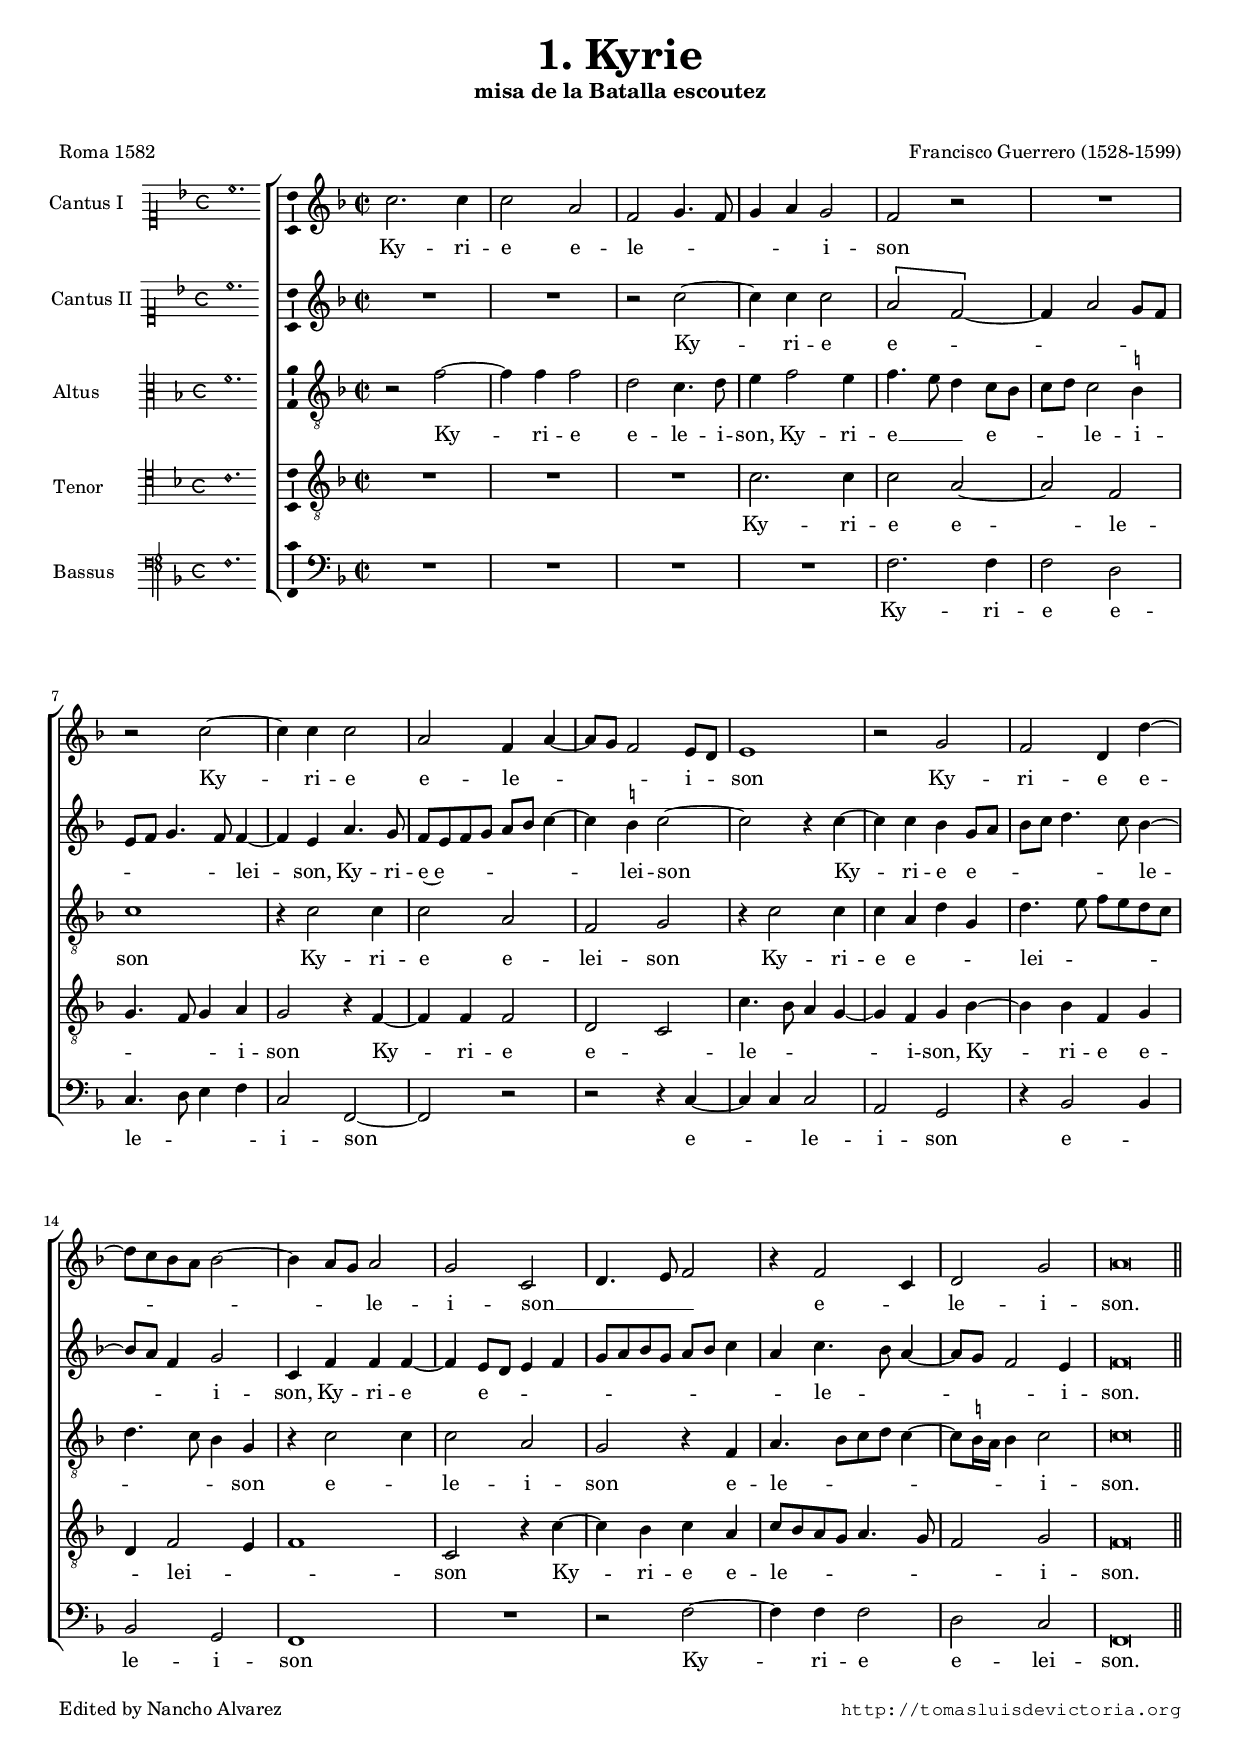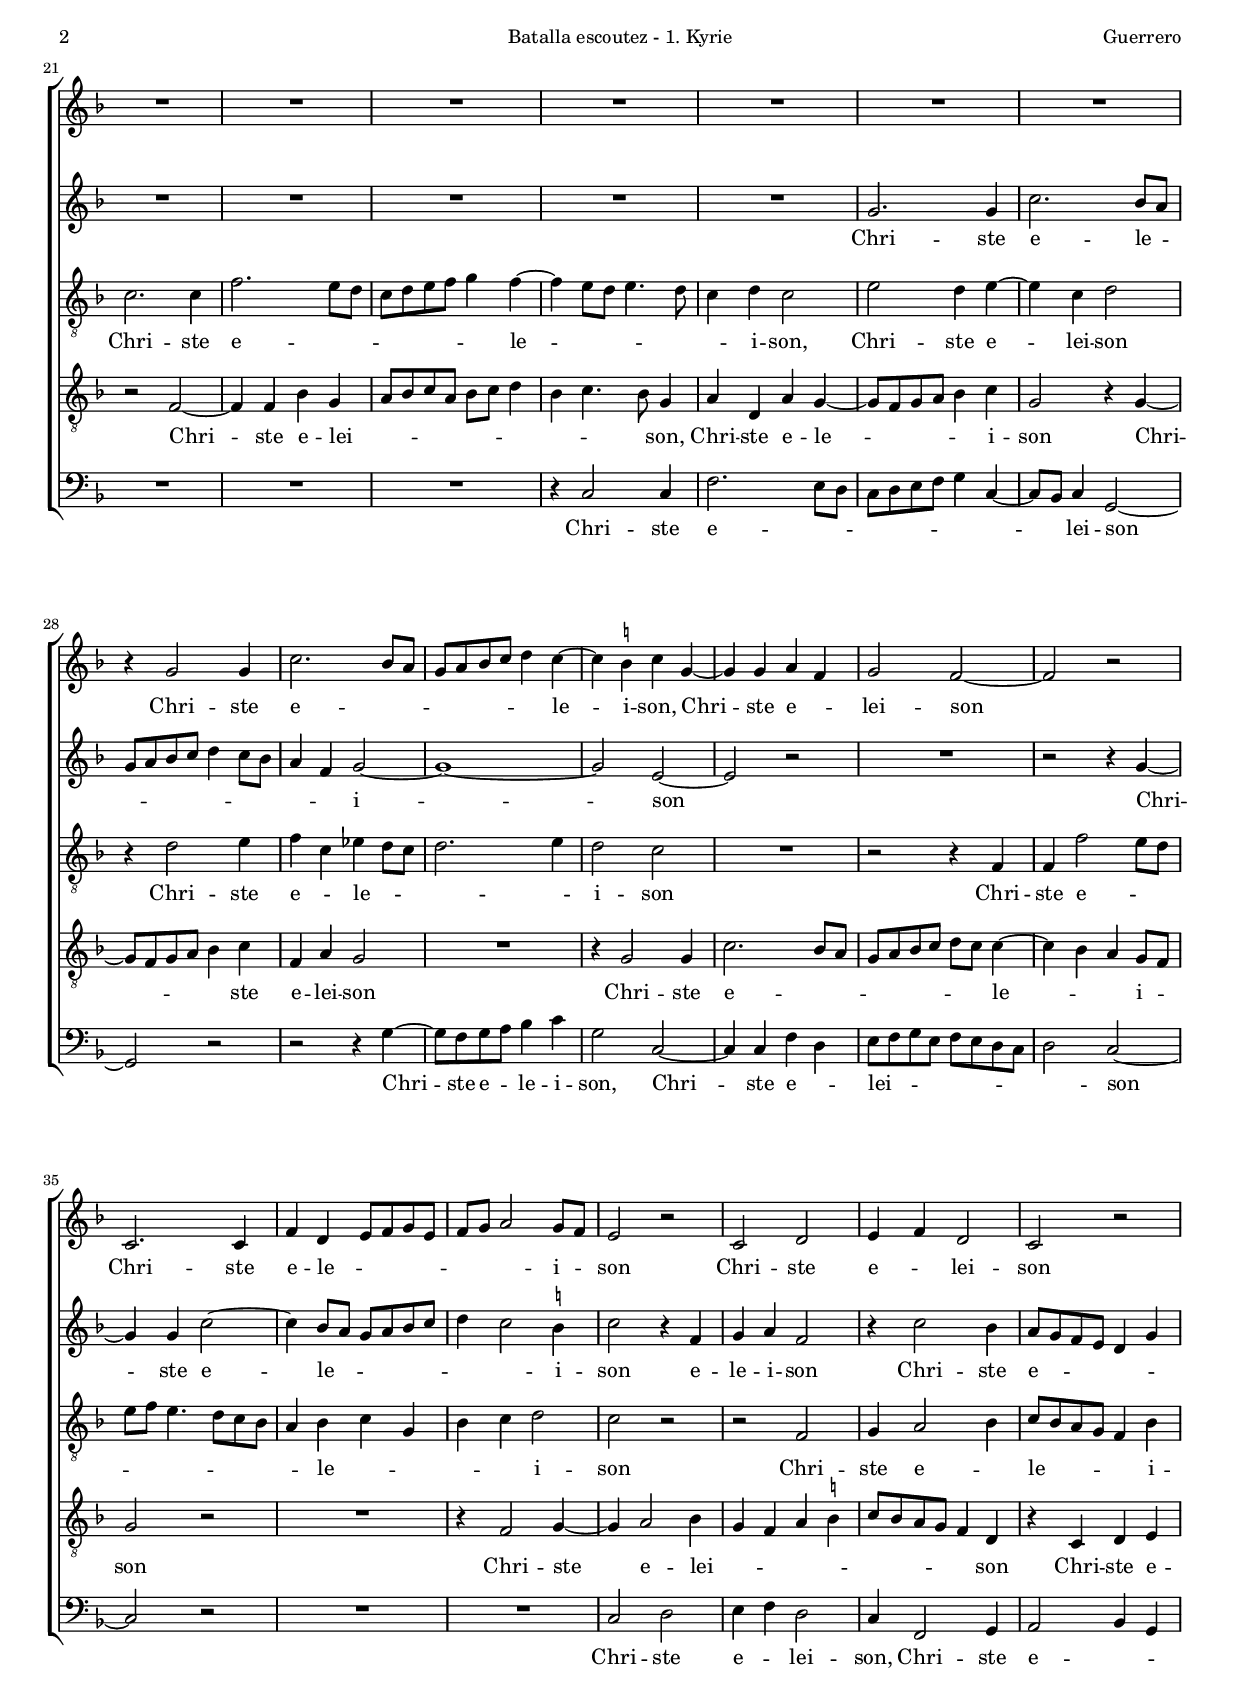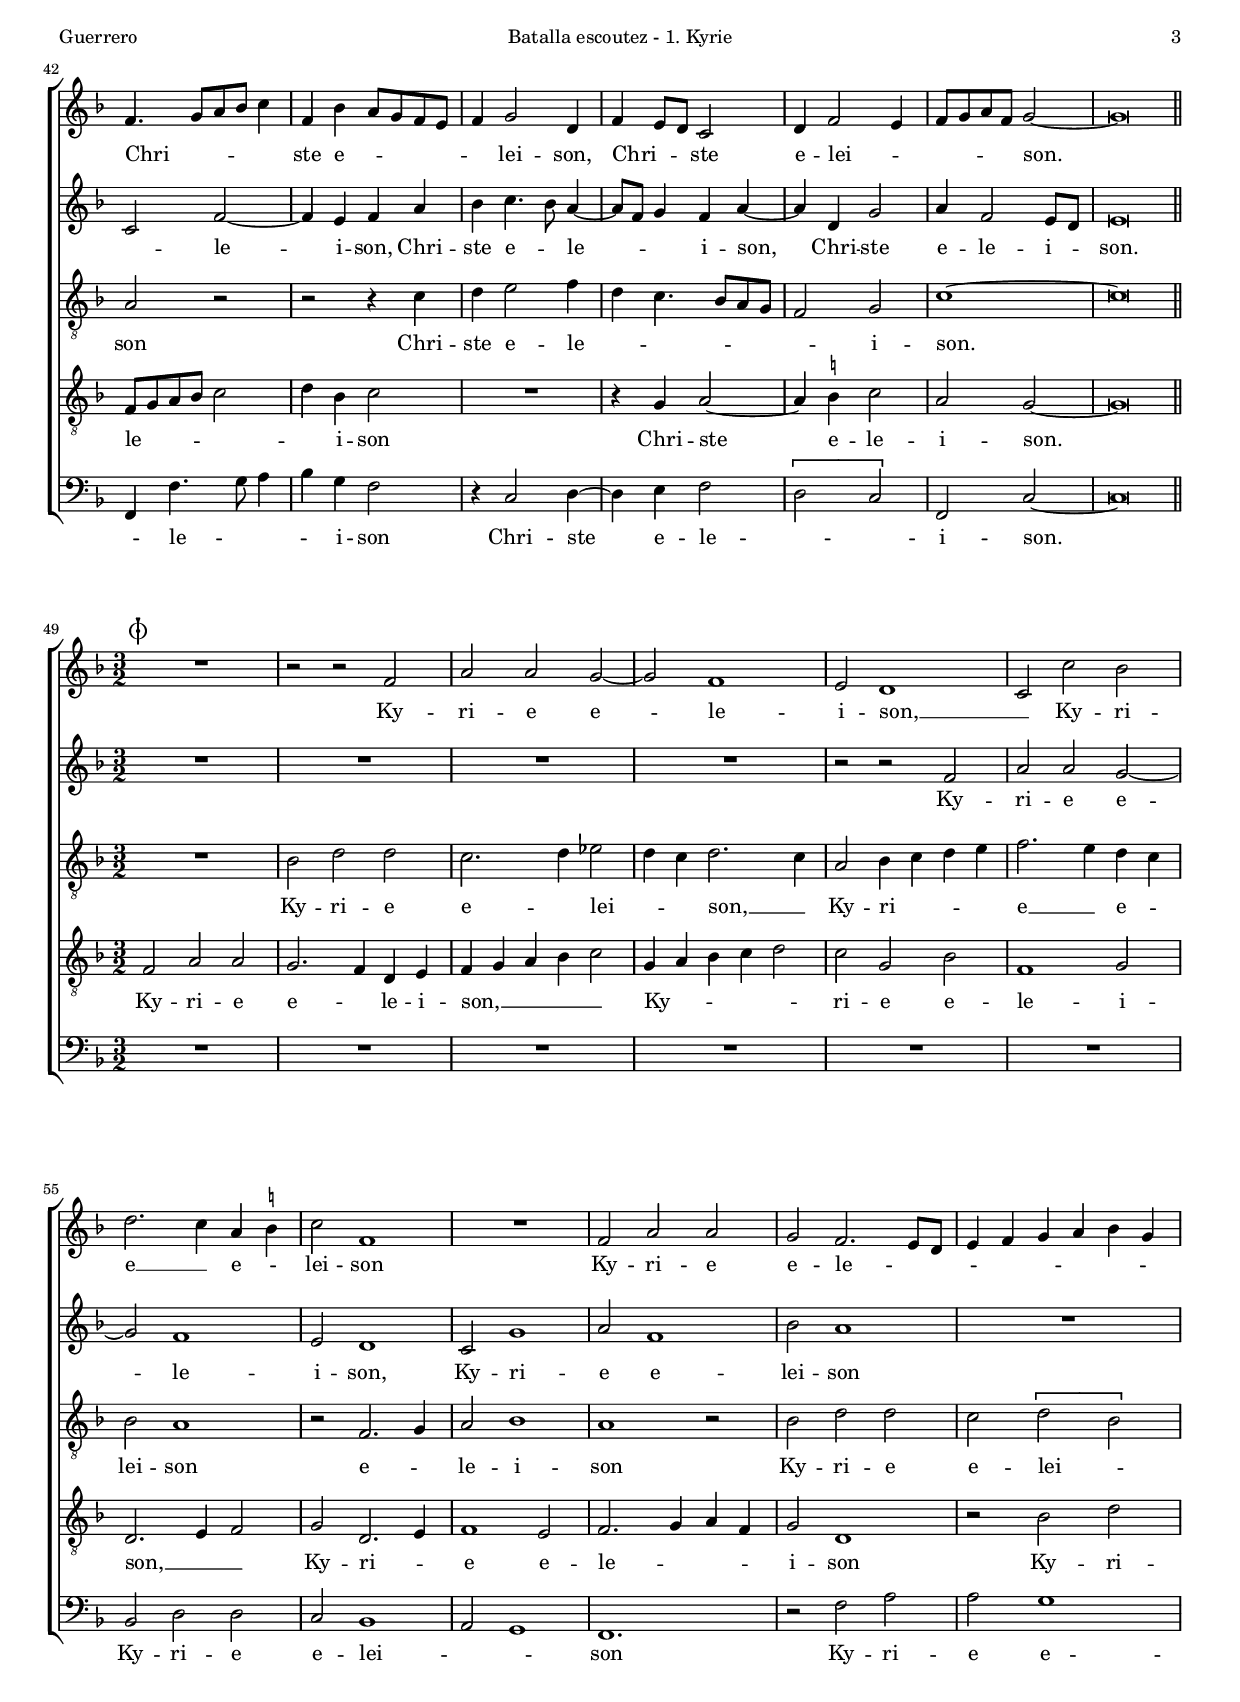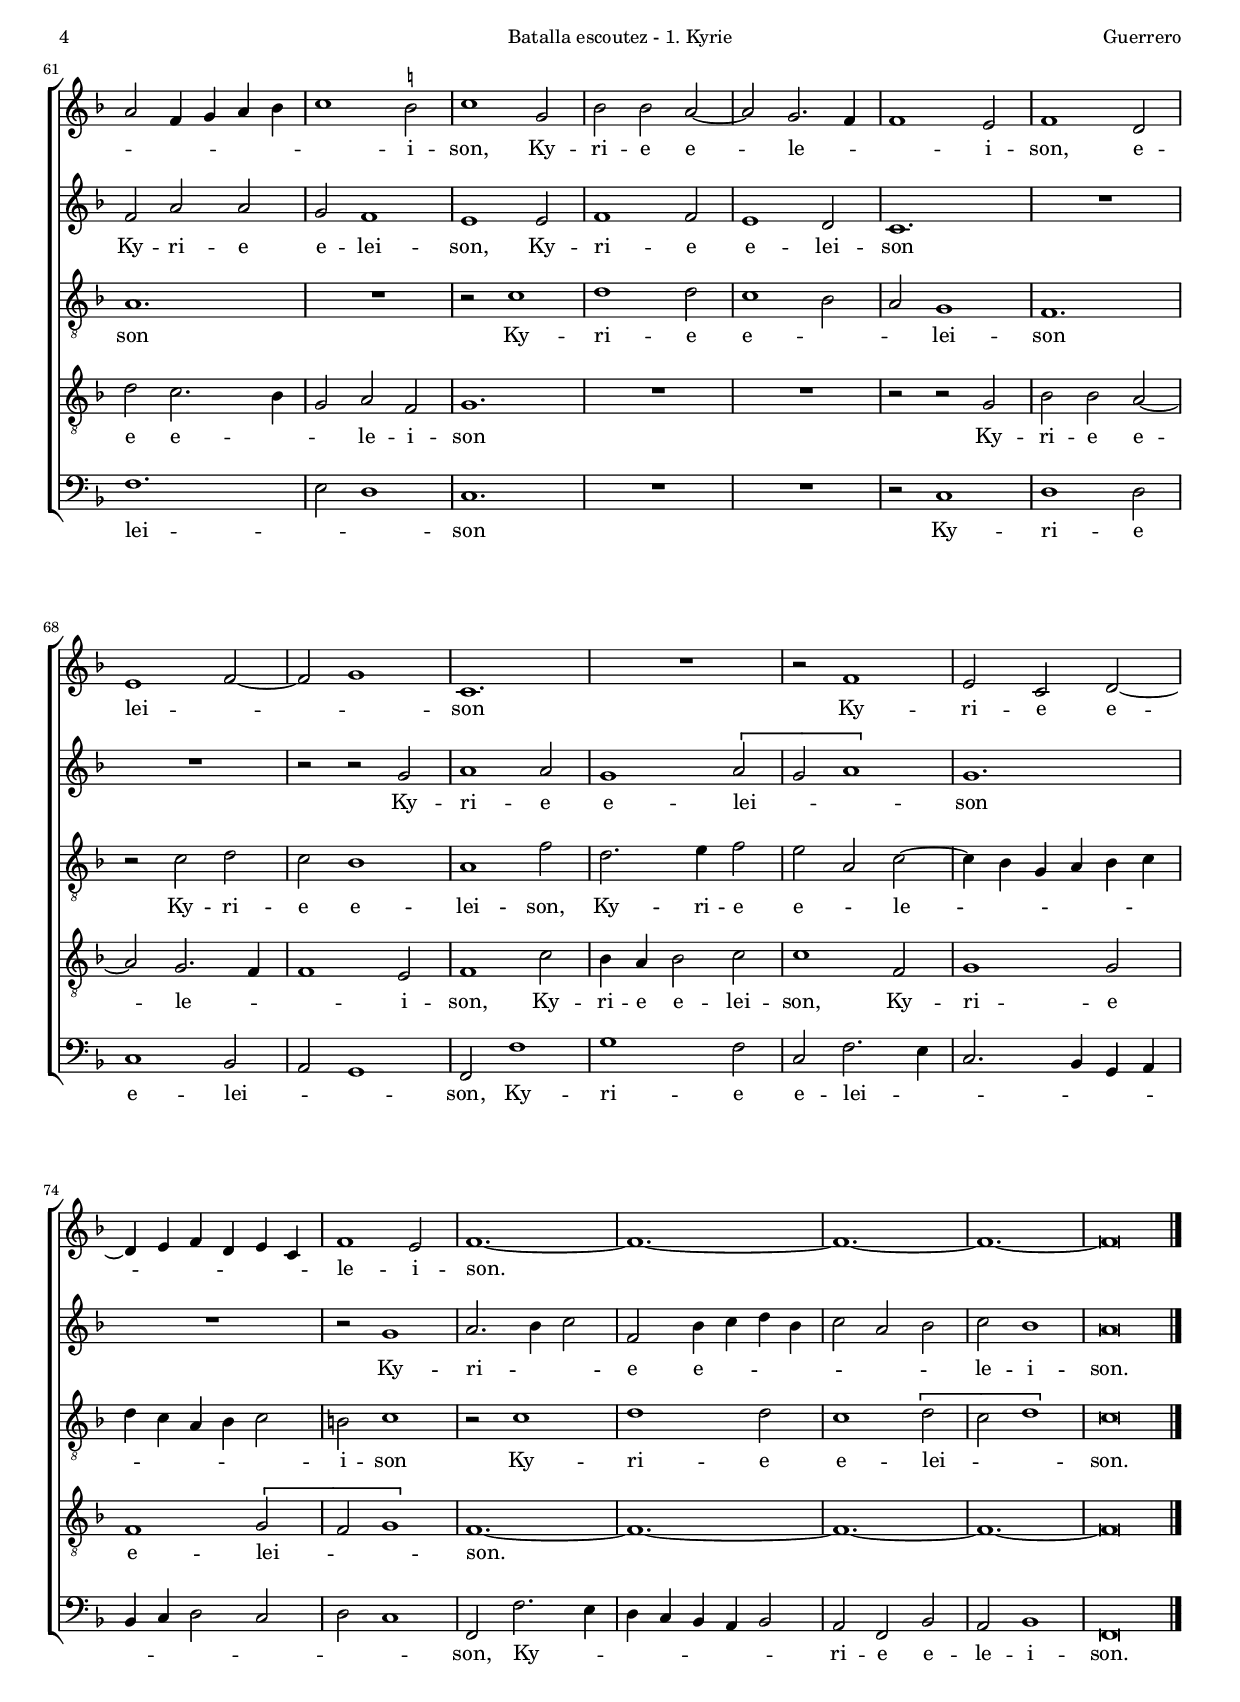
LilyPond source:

\version "2.18.0"

#(set-default-paper-size "a4")
#(set-global-staff-size 16.3)
#(ly:set-option 'point-and-click #f)
%mobile -s15.0 -i3.5

ss=\once \set suggestAccidentals = ##t
incipitwidth=20
htitle="Batalla escoutez - 1. Kyrie"
hcomposer="Guerrero"

\header {
	title=\markup{\fontsize #3 "1. Kyrie" }
	subtitle="misa de la Batalla escoutez"
        subsubtitle=\markup{\null \vspace #1 }
	composer="Francisco Guerrero (1528-1599)"
        pdfauthor=\composer
        poet="Roma 1582"
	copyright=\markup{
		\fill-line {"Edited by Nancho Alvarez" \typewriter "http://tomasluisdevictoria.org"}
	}
%	tagline=""
}

global={\key f \major \time 2/2 \skip 1*20 \bar "||" \break
				\skip 1*28 \bar "||" \break
				\time 3/2 \skip 1*3/2*32 \bar "|." }


cantus={
	c''2. c''4 |
	c''2 a' |
	f' g'4. f'8 |
	g'4 a' g'2 |
%5
	f' r |
	R1*4/4 |
	r2 c'' ~ |
	c''4 c'' c''2 |
	a' f'4 a' ~ |
%10
	a'8 g' f'2 e'8 d' |
	e'1 |
	r2 g' |
	f' d'4 d'' ~ |
	d''8 c'' bes' a' bes'2 ~ |
%15
	bes'4 a'8 g' a'2 |
	g' c' |
	d'4. e'8 f'2 |
	r4 f'2 c'4 |
	d'2 g' |
%20
	a'\breve*1/2 |
	R1*4/4 |
	R1*4/4 |
	R1*4/4 |
	R1*4/4 |
%25
	R1*4/4 |
	R1*4/4 |
	R1*4/4 |
	r4 g'2 g'4 |
	c''2. bes'8 a' |
%30
	g' a' bes' c'' d''4 c'' ~ |
	c'' \ss b' c'' g' ~ |
	g' g' a' f' |
	g'2 f' ~ |
	f' r |
%35
	c'2. c'4 |
	f' d' e'8 f' g' e' |
	f' g' a'2 g'8 f' |
	e'2 r |
	c' d' |
%40
	e'4 f' d'2 |
	c' r |
	f'4. g'8[ a' bes'] c''4 |
	f' bes' a'8 g' f' e' |
	f'4 g'2 d'4 |
%45
	f' e'8 d' c'2 |
	d'4 f'2 e'4 |
	f'8 g' a' f' g'2 ~ |
	g'\breve*1/2 |
	\override Score.TimeSignature.break-visibility = ##(#f #t #t)
	\mark \markup {\hspace #3 \musicglyph #"timesig.mensural98" }
	\time 3/2 R1*3/2 |
%50
	r2 r f' |
	a' a' g' ~ |
	g' f'1 |
	e'2 d'1 |
	c'2 c'' bes' |
%55
	d''2. c''4 a' \ss b' |
	c''2 f'1 |
	R1*3/2 |
	f'2 a' a' |
	g' f'2. e'8 d' |
%60
	e'4 f' g' a' bes' g' |
	a'2 f'4 g' a' bes' |
	c''1 \ss b'2 |
	c''1 g'2 |
	bes' bes' a' ~ |
%65
	a' g'2. f'4 |
	f'1 e'2 |
	f'1 d'2 |
	e'1 f'2 ~ |
	f' g'1 |
%70
	c'1. |
	R1*3/2 |
	r2 f'1 |
	e'2 c' d' ~ |
	d'4 e' f' d' e' c' |
%75
	f'1 e'2 |
	f'1. ~ |
	f' ~ |
	f' ~ |
	f' ~ |
%80
	f'\breve*3/4
}

cantusdos={
	R1*4/4 |
	R1*4/4 |
	r2 c'' ~ |
	c''4 c'' c''2 |
%5
	\[a' f' ~ \] |
	f'4 a'2 g'8 f' |
	e' f' g'4. f'8 f'4 ~ |
	f' e' a'4. g'8 |
	f' e' f' g' a' bes' c''4 ~ |
%10
	c'' \ss b' c''2 ~ |
	c'' r4 c'' ~ |
	c'' c'' bes' g'8 a' |
	bes' c'' d''4. c''8 bes'4 ~ |
	bes'8 a' f'4 g'2 |
%15
	c'4 f' f' f' ~ |
	f' e'8 d' e'4 f' |
	g'8 a' bes' g' a' bes' c''4 |
	a' c''4. bes'8 a'4 ~ |
	a'8 g' f'2 e'4 |
%20
	f'\breve*1/2 |
	R1*4/4 |
	R1*4/4 |
	R1*4/4 |
	R1*4/4 |
%25
	R1*4/4 |
	g'2. g'4 |
	c''2. bes'8 a' |
	g' a' bes' c'' d''4 c''8 bes' |
	a'4 f' g'2 ~ |
%30
	g'1 ~ |
	g'2 e' ~ |
	e' r |
	R1*4/4 |
	r2 r4 g' ~ |
%35
	g' g' c''2 ~ |
	c''4 bes'8 a' g' a' bes' c'' |
	d''4 c''2 \ss b'4 |
	c''2 r4 f' |
	g' a' f'2 |
%40
	r4 c''2 bes'4 |
	a'8 g' f' e' d'4 g' |
	c'2 f' ~ |
	f'4 e' f' a' |
	bes' c''4. bes'8 a'4 ~ |
%45
	a'8 f' g'4 f' a' ~ |
	a' d' g'2 |
	a'4 f'2 e'8 d' |
	e'\breve*1/2 |
	\time 3/2 R1*3/2 |
%50
	R1*3/2 |
	R1*3/2 |
	R1*3/2 |
	r2 r f' |
	a' a' g' ~ |
%55
	g' f'1 |
	e'2 d'1 |
	c'2 g'1 |
	a'2 f'1 |
	bes'2 a'1 |
%60
	R1*3/2 |
	f'2 a' a' |
	g' f'1 |
	e' e'2 |
	f'1 f'2 |
%65
	e'1 d'2 |
	c'1. |
	R1*3/2 |
	R1*3/2 |
	r2 r g' |
%70
	a'1 a'2 |
	g'1 \[a'2 |
	g' a'1\] |
	g'1. |
	R1*3/2 |
%75
	r2 g'1 |
	a'2. bes'4 c''2 |
	f' bes'4 c'' d'' bes' |
	c''2 a' bes' |
	c'' bes'1 |
%80
	a'\breve*3/4 
}

altus={
	r2 f' ~ |
	f'4 f' f'2 |
	d' c'4. d'8 |
	e'4 f'2 e'4 |
%5
	f'4. e'8 d'4 c'8 bes |
	c' d' c'2 \ss b4 |
	c'1 |
	r4 c'2 c'4 |
	c'2 a |
%10
	f g |
	r4 c'2 c'4 |
	c' a d' g |
	d'4. e'8 f' e' d' c' |
	d'4. c'8 bes4 g |
%15
	r c'2 c'4 |
	c'2 a |
	g r4 f |
	a4. bes8[ c' d'] c'4 ~ |
	c'8 \ss b16 a b4 c'2 |
%20
	c'\breve*1/2 |
	c'2. c'4 |
	f'2. e'8 d' |
	c' d' e' f' g'4 f' ~ |
	f' e'8 d' e'4. d'8 |
%25
	c'4 d' c'2 |
	e' d'4 e' ~ |
	e' c' d'2 |
	r4 d'2 e'4 |
	f' c' ees' d'8 c' |
%30
	d'2. e'4 |
	d'2 c' |
	R1*4/4 |
	r2 r4 f |
	f f'2 e'8 d' |
%35
	e' f' e'4. d'8 c' bes |
	a4 bes c' g |
	bes c' d'2 |
	c' r |
	r f |
%40
	g4 a2 bes4 |
	c'8 bes a g f4 bes |
	a2 r |
	r r4 c' |
	d' e'2 f'4 |
%45
	d' c'4. bes8 a g |
	f2 g |
	c'1 ~ |
	c'\breve*1/2 |
	\time 3/2 R1*3/2 |
%50
	bes2 d' d' |
	c'2. d'4 ees'2 |
	d'4 c' d'2. c'4 |
	a2 bes4 c' d' e' |
	f'2. e'4 d' c' |
%55
	bes2 a1 |
	r2 f2. g4 |
	a2 bes1 |
	a r2 |
	bes d' d' |
%60
	c' \[d' bes\] |
	a1. |
	R1*3/2 |
	r2 c'1 |
	d' d'2 |
%65
	c'1 bes2 |
	a g1 |
	f1. |
	r2 c' d' |
	c' bes1 |
%70
	a f'2 |
	d'2. e'4 f'2 |
	e' a c' ~ |
	c'4 bes g a bes c' |
	d' c' a bes c'2 |
%75
	b c'1 |
	r2 c'1 |
	d' d'2 |
	c'1 \[d'2 |
	c' d'1\] |
%80
	c'\breve*3/4
}

tenor={
	R1*4/4 |
	R1*4/4 |
	R1*4/4 |
	c'2. c'4 |
%5
	c'2 a ~ |
	a f |
	g4. f8 g4 a |
	g2 r4 f ~ |
	f f f2 |
%10
	d c |
	c'4. bes8 a4 g ~ |
	g f g bes ~ |
	bes bes f g |
	d f2 e4 |
%15
	f1 |
	c2 r4 c' ~ |
	c' bes c' a |
	c'8 bes a g a4. g8 |
	f2 g |
%20
	f\breve*1/2 |
	r2 f ~ |
	f4 f bes g |
	a8 bes c' a bes c' d'4 |
	bes c'4. bes8 g4 |
%25
	a d a g ~ |
	g8 f g a bes4 c' |
	g2 r4 g ~ |
	g8 f g a bes4 c' |
	f a g2 |
%30
	R1*4/4 |
	r4 g2 g4 |
	c'2. bes8 a |
	g a bes c' d' c' c'4 ~ |
	c' bes a g8 f |
%35
	g2 r |
	R1*4/4 |
	r4 f2 g4 ~ |
	g a2 bes4 |
	g f a \ss b |
%40
	c'8 bes a g f4 d |
	r c d e |
	f8 g a bes c'2 |
	d'4 bes c'2 |
	R1*4/4 |
%45
	r4 g a2 ~ |
	a4 \ss b c'2 |
	a g ~ |
	g\breve*1/2 |
	\time 3/2 f2 a a |
%50
	g2. f4 d e |
	f g a bes c'2 |
	g4 a bes c' d'2 |
	c' g bes |
	f1 g2 |
%55
	d2. e4 f2 |
	g d2. e4 |
	f1 e2 |
	f2. g4 a f |
	g2 d1 |
%60
	r2 bes d' |
	d' c'2. bes4 |
	g2 a f |
	g1. |
	R1*3/2 |
%65
	R1*3/2 |
	r2 r g |
	bes bes a ~ |
	a g2. f4 |
	f1 e2 |
%70
	f1 c'2 |
	bes4 a bes2 c' |
	c'1 f2 |
	g1 g2 |
	f1 \[g2 |
%75
	f g1\] |
	f1. ~ |
	f ~ |
	f ~ |
	f ~ |
%80
	f\breve*3/4 
}

bassus={
	R1*4/4 |
	R1*4/4 |
	R1*4/4 |
	R1*4/4 |
%5
	f2. f4 |
	f2 d |
	c4. d8 e4 f |
	c2 f, ~ |
	f, r |
%10
	r r4 c ~ |
	c c c2 |
	a, g, |
	r4 bes,2 bes,4 |
	bes,2 g, |
%15
	f,1 |
	R1*4/4 |
	r2 f ~ |
	f4 f f2 |
	d c |
%20
	f,\breve*1/2 |
	R1*4/4 |
	R1*4/4 |
	R1*4/4 |
	r4 c2 c4 |
%25
	f2. e8 d |
	c d e f g4 c ~ |
	c8 bes, c4 g,2 ~ |
	g, r |
	r r4 g ~ |
%30
	g8 f g a bes4 c' |
	g2 c ~ |
	c4 c f d |
	e8 f g e f e d c |
	d2 c ~ |
%35
	c r |
	R1*4/4 |
	R1*4/4 |
	c2 d |
	e4 f d2 |
%40
	c4 f,2 g,4 |
	a,2 bes,4 g, |
	f, f4. g8 a4 |
	bes g f2 |
	r4 c2 d4 ~ |
%45
	d e f2 |
	\[d c\] |
	f, c ~ |
	c\breve*1/2 |
	\time 3/2 R1*3/2 |
%50
	R1*3/2 |
	R1*3/2 |
	R1*3/2 |
	R1*3/2 |
	R1*3/2 |
%55
	bes,2 d d |
	c bes,1 |
	a,2 g,1 |
	f,1. |
	r2 f a |
%60
	a g1 |
	f1. |
	e2 d1 |
	c1. |
	R1*3/2 |
%65
	R1*3/2 |
	r2 c1 |
	d d2 |
	c1 bes,2 |
	a, g,1 |
%70
	f,2 f1 |
	g f2 |
	c f2. e4 |
	c2. bes,4 g, a, |
	bes, c d2 c |
%75
	d c1 |
	f,2 f2. e4 |
	d c bes, a, bes,2 |
	a, f, bes, |
	a, bes,1 |
%80
	f,\breve*3/4
}


textocantus=\lyricmode{
Ky -- ri -- e e -- le -- _ _ _ _ i -- son
Ky -- _ ri -- e e -- le -- _ _ _ _ i -- _ son
Ky -- ri -- e e -- _ _ _ _ _ _ _ _ le -- i -- son __ _ _ _ 
e -- _ le -- i -- son.
Chri -- ste e -- _ _ _ _ _ _ _ le -- _ i -- son,
Chri -- _ ste e -- _ lei -- son _
Chri -- ste e -- le -- _ _ _ _ _ _ _ i -- _ son
Chri -- ste e -- _ lei -- son
Chri -- _ _ _ _ ste e -- _ _ _ _ _ lei -- son,
Chri -- _ _ ste e -- lei -- _ _ _ _ _ son. _
Ky -- ri -- e e -- _ le -- i -- son, __ _ 
Ky -- ri -- e __ _ e -- _ lei -- son
Ky -- ri -- e e -- le -- _ _ _ _ _ _ _ _ _ _ _ _ _ _ i -- son,
Ky -- ri -- e e -- _ le -- _ _ i -- son,
e -- lei -- _ _ _ son
Ky -- ri -- e e -- _ _ _ _ _ _ le -- i -- son. _ _ _ _ 
}

textocantusdos=\lyricmode{
Ky -- _ ri -- e e -- _ _ _ _ _ _ _ _ _ lei -- _ son,
Ky -- ri -- e~e -- _ _ _ _ _ _ _ lei -- son _
Ky -- _ ri -- e e -- _ _ _ _ _ le -- _ _ _ i -- son,
Ky -- ri -- e _ e -- _ _ _ _ _ _ _ _ _ _ _ le -- _ _ _ _ _ i -- son.
Chri -- ste e -- le -- _ _ _ _ _ _ _ _ _ _ i -- _ _ son _
Chri -- _ ste e -- _ le -- _ _ _ _ _ _ _ i -- son
e -- le -- i -- son
Chri -- ste e -- _ _ _ _ _ _ le -- _ i -- son,
Chri -- ste e -- _ le -- _ _ _ i -- son, _
Chri -- ste e -- le -- i -- _ son.
Ky -- ri -- e e -- _ le -- i -- son,
Ky -- ri -- e e -- lei -- son
Ky -- ri -- e e -- lei -- son,
Ky -- ri -- e e -- lei -- son
Ky -- ri -- e e -- lei -- _ _ son
Ky -- ri -- _ _ e e -- _ _ _ _ _ _ le -- i -- son.
}

textoaltus=\lyricmode{
Ky -- _ ri -- e e -- le -- i -- son,
Ky -- ri -- e __ _ _ e -- _ _ _ le -- i -- son
Ky -- ri -- e e -- lei -- son
Ky -- ri -- e e -- _ _ lei -- _ _ _ _ _ _ _ _ son
e -- _ le -- i -- son
e -- le -- _ _ _ _ _ _ _ _ i -- son.
Chri -- ste e -- _ _ _ _ _ _ _ le -- _ _ _ _ _ _ i -- son,
Chri -- ste e -- _ lei -- son
Chri -- ste e -- _ le -- _ _ _ _ i -- son
Chri -- ste e -- _ _ _ _ _ _ _ _ _ le -- _ _ _ _ i -- son
Chri -- ste e -- _ le -- _ _ _ _ i -- son
Chri -- ste e -- le -- _ _ _ _ _ _ i -- son. _
Ky -- ri -- e e -- _ lei -- _ _ son, __ _ 
Ky -- ri -- _ _ _ e __ _ e -- _ lei -- son
e -- _ le -- i -- son
Ky -- ri -- e e -- lei -- _ son
Ky -- ri -- e e -- _ _ lei -- son
Ky -- ri -- e e -- lei -- son,
Ky -- ri -- e e -- _ le -- _ _ _ _ _ _ _ _ _ _ _ i -- son
Ky -- ri -- e e -- lei -- _ _ son.
}

textotenor=\lyricmode{
Ky -- ri -- e e -- _ le -- _ _ _ i -- son
Ky -- _ ri -- e e -- _ le -- _ _ _ _ i -- son,
Ky -- _ ri -- e e -- _ lei -- _ _ son
Ky -- _ ri -- e e -- le -- _ _ _ _ _ _ i -- son.
Chri -- _ ste e -- lei -- _ _ _ _ _ _ _ _ _ _ son,
Chri -- ste e -- le -- _ _ _ _ _ i -- son
Chri -- _ _ _ _ _ ste e -- lei -- son
Chri -- ste e -- _ _ _ _ _ _ _ _ le -- _ _ _ i -- _ son
Chri -- ste _ e -- lei -- _ _ _ _ _ _ _ _ _ son
Chri -- ste e -- le -- _ _ _ _ _ i -- son
Chri -- ste _ e -- le -- i -- son. _
Ky -- ri -- e e -- _ le -- i -- son, __ _ _ _ _ 
Ky -- _ _ _ _ ri -- e e -- le -- i -- son, __ _ _ 
Ky -- ri -- _ e e -- le -- _ _ _ i -- son
Ky -- ri -- e e -- _ _ le -- i -- son
Ky -- ri -- e e -- _ le -- _ _ i -- son,
Ky -- ri -- e e -- lei -- son,
Ky -- ri -- e e -- lei -- _ _ son. _ _ _ _ 
}

textobassus=\lyricmode{
Ky -- ri -- e e -- le -- _ _ _ i -- son _
e -- _ _ le -- i -- son
e -- _ le -- i -- son
Ky -- _ ri -- e e -- lei -- son.
Chri -- ste e -- _ _ _ _ _ _ _ _ _ _ lei -- son _
Chri -- _ ste e -- _ le -- i -- son,
Chri -- _ ste e -- _ lei -- _ _ _ _ _ _ _ _ son _
Chri -- ste e -- _ lei -- son,
Chri -- ste e -- _ _ _ le -- _ _ _ i -- son
Chri -- ste _ e -- le -- _ _ i -- son. _
Ky -- ri -- e e -- lei -- _ _ son
Ky -- ri -- e e -- lei -- _ _ son
Ky -- ri -- e e -- lei -- _ _ son,
Ky -- ri -- e e -- lei -- _ _ _ _ _ _ _ _ _ _ _ son,
Ky -- _ _ _ _ _ _ ri -- e e -- le -- i -- son.
}



incipitcantus=\markup{
	\score{
		{ 
		\set Staff.instrumentName="Cantus I   "
		\override NoteHead.style = #'neomensural
		\override Rest.style = #'neomensural
		\override Staff.TimeSignature.style = #'neomensural
		\cadenzaOn 
		\clef "petrucci-c1"
		\key f \major
		\time 4/4
		c''1. 
		} 
	\layout {
		\context {\Voice
			\remove Ligature_bracket_engraver
			\consists Mensural_ligature_engraver
		}
		line-width=\incipitwidth
                indent=0
	}
	}
}


incipitcantusdos=\markup{
	\score{
		{ 
		\set Staff.instrumentName="Cantus II "
		\override NoteHead.style = #'neomensural 
		\override Rest.style = #'neomensural
		\override Staff.TimeSignature.style = #'neomensural
		\cadenzaOn 
		\clef "petrucci-c1"
		\key f \major
		\time 4/4
		c''1.
		} 
	\layout {
		\context {\Voice
			\remove Ligature_bracket_engraver
			\consists Mensural_ligature_engraver
		}
		line-width=\incipitwidth
                indent=0
	}
	}
}


incipitaltus=\markup{
	\score{
		{ 
		\set Staff.instrumentName="Altus       "
		\override NoteHead.style = #'neomensural 
		\override Rest.style = #'neomensural
		\override Staff.TimeSignature.style = #'neomensural
		\cadenzaOn 
		\clef "petrucci-c3"
		\key f \major
		\time 4/4
		f'1.
		} 
	\layout {
		\context {\Voice
			\remove Ligature_bracket_engraver
			\consists Mensural_ligature_engraver
		}
		line-width=\incipitwidth
                indent=0
	}
	}
}



incipittenor=\markup{
	\score{
		{ 
		\set Staff.instrumentName="Tenor      "
		\override NoteHead.style = #'neomensural 
		\override Rest.style = #'neomensural
		\override Staff.TimeSignature.style = #'neomensural
		\cadenzaOn 
		\clef "petrucci-c4"
		\key f \major
		\time 4/4
		c'1.
		} 
	\layout {
		\context {\Voice
			\remove Ligature_bracket_engraver
			\consists Mensural_ligature_engraver
		}
		line-width=\incipitwidth
                indent=0
	}
	}
}


incipitbassus=\markup{
	\score{
		{ 
		\set Staff.instrumentName="Bassus    "
		\override NoteHead.style = #'neomensural 
		\override Rest.style = #'neomensural
		\override Staff.TimeSignature.style = #'neomensural
		\cadenzaOn 
		\clef "petrucci-f4"
		\key f \major
		\time 4/4
		f1.
		} 
	\layout {
		\context {\Voice
			\remove Ligature_bracket_engraver
			\consists Mensural_ligature_engraver
		}
		line-width=\incipitwidth
                indent=0
	}
	}
}





\score {
\new ChoirStaff<<

	\new Staff <<\global
	\new Voice="v1" {
		\set Staff.instrumentName=\incipitcantus
		\clef "treble"
		\cantus }
	\new Lyrics \lyricsto "v1" {\textocantus }
	>>


	\new Staff << \global
	\new Voice="v6" {
		\set Staff.instrumentName=\incipitcantusdos
		\clef "treble" 
		\cantusdos}
	\new Lyrics \lyricsto "v6" {\textocantusdos }
	>>

	
	\new Staff << \global
	\new Voice="v2" {
		\set Staff.instrumentName=\incipitaltus
		\clef "G_8" 
		\altus}
	\new Lyrics \lyricsto "v2" {\textoaltus }
	>>

	
	\new Staff <<\global
	\new Voice="v3" {
		\set Staff.instrumentName=\incipittenor
		\clef "G_8"
		\tenor }
	\new Lyrics \lyricsto "v3" {\textotenor }
	>>
	

	\new Staff <<\global
	\new Voice="v4" {
		\set Staff.instrumentName=\incipitbassus
		\clef "bass" 
		\bassus }
	\new Lyrics \lyricsto "v4" {\textobassus}
	>>
	
>>

\layout{ 
	\context {\Lyrics 
		\override VerticalAxisGroup.staff-affinity = #UP
		\override VerticalAxisGroup.nonstaff-relatedstaff-spacing =
			#'((basic-distance . 0) (minimum-distance . 0) (padding . 1))
		\override LyricText.font-size = #1.2
		\override LyricHyphen.minimum-distance = #0.5
	}
	\context {\Score 
		tempoHideNote = ##t
		\override BarNumber.padding = #2 
	}
	\context {\Voice 
		melismaBusyProperties = #'()
		%autoBeaming = ##f
	}
	\context {\Staff 
                %\RemoveEmptyStaves
                %\override VerticalAxisGroup.remove-first = ##t
		\override VerticalAxisGroup.staff-staff-spacing =
			#'((basic-distance . 11) (minimum-distance . 0) (padding . 1))
		\consists Ambitus_engraver 
		\override LigatureBracket.padding = #1
	}
}

%\midi { \mtempo }

}


\paper{
	evenHeaderMarkup=\markup  \fill-line { \fromproperty #'page:page-number-string \htitle \hcomposer }
	oddHeaderMarkup= \markup  \fill-line { \on-the-fly #not-first-page \hcomposer \on-the-fly #not-first-page \htitle \on-the-fly #not-first-page \fromproperty #'page:page-number-string }
	%system-count=20
	%page-count = 8
        systems-per-page = 3
	ragged-last-bottom = ##f
	indent=3.7\cm
	system-system-spacing =
	#'((basic-distance . 20) (minimum-distance . 0) (padding . 5))
	top-system-spacing = % header
	#'((basic-distance . 9) (minimum-distance . 0) (padding . 0))
	last-bottom-spacing = % footer
	#'((basic-distance . 12) (minimum-distance . 0) (padding . 0))
	markup-system-spacing.padding = #1.5
}
